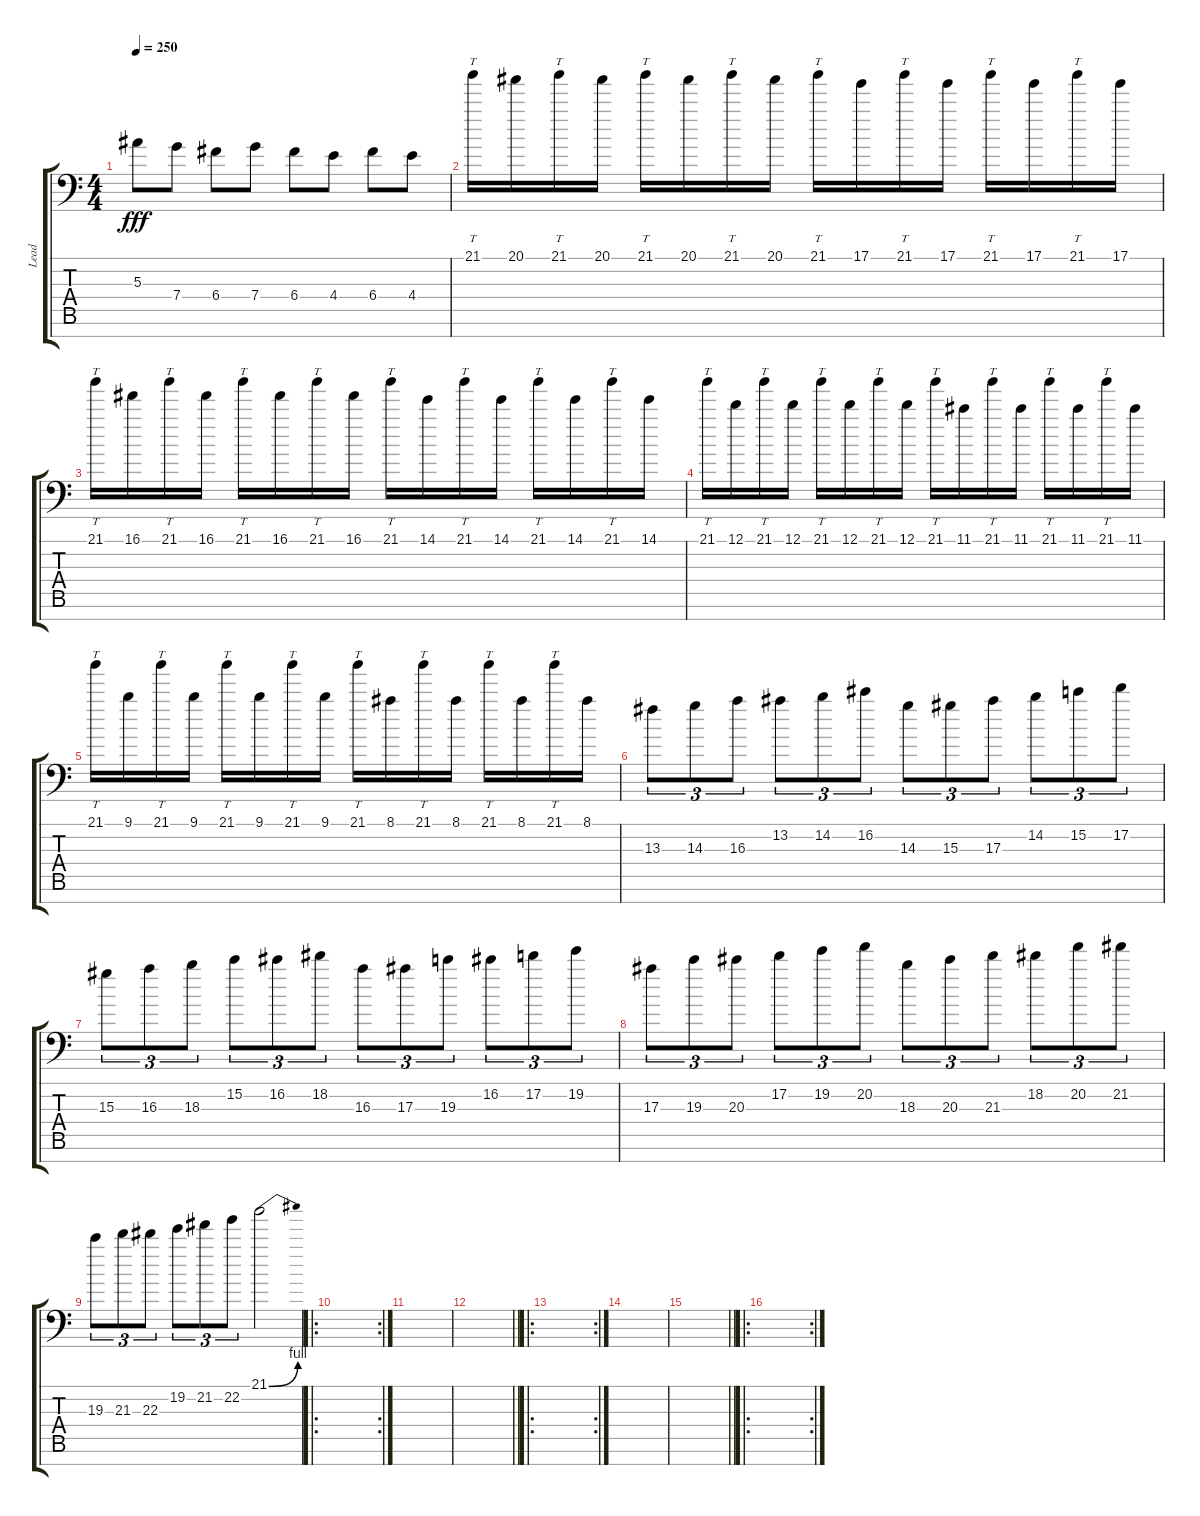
\track ("Lead" "Lead") {instrument distortionguitar}
\staff {score tabs}
\tuning (D4 A3 F3 C3 G2 D2 A1) {hide}
\ts (4 4)
\tempo 250
\clef f4
\ks c
5.3.8{dy fff} 7.4.8 6.4.8 7.4.8 6.4.8 4.4.8 6.4.8 4.4.8 |
21.1.16{tt} 20.1.16 21.1.16{tt} 20.1.16 21.1.16{tt} 20.1.16 21.1.16{tt} 20.1.16 21.1.16{tt} 17.1.16 21.1.16{tt} 17.1.16 21.1.16{tt} 17.1.16 21.1.16{tt} 17.1.16 |
21.1.16{tt} 16.1.16 21.1.16{tt} 16.1.16 21.1.16{tt} 16.1.16 21.1.16{tt} 16.1.16 21.1.16{tt} 14.1.16 21.1.16{tt} 14.1.16 21.1.16{tt} 14.1.16 21.1.16{tt} 14.1.16 |
21.1.16{tt} 12.1.16 21.1.16{tt} 12.1.16 21.1.16{tt} 12.1.16 21.1.16{tt} 12.1.16 21.1.16{tt} 11.1.16 21.1.16{tt} 11.1.16 21.1.16{tt} 11.1.16 21.1.16{tt} 11.1.16 |
21.1.16{tt} 9.1.16 21.1.16{tt} 9.1.16 21.1.16{tt} 9.1.16 21.1.16{tt} 9.1.16 21.1.16{tt} 8.1.16 21.1.16{tt} 8.1.16 21.1.16{tt} 8.1.16 21.1.16{tt} 8.1.16 |
13.3.8{tu (3 2)} 14.3.8{tu (3 2)} 16.3.8{tu (3 2)} 13.2.8{tu (3 2)} 14.2.8{tu (3 2)} 16.2.8{tu (3 2)} 14.3.8{tu (3 2)} 15.3.8{tu (3 2)} 17.3.8{tu (3 2)} 14.2.8{tu (3 2)} 15.2.8{tu (3 2)} 17.2.8{tu (3 2)} |
15.3.8{tu (3 2)} 16.3.8{tu (3 2)} 18.3.8{tu (3 2)} 15.2.8{tu (3 2)} 16.2.8{tu (3 2)} 18.2.8{tu (3 2)} 16.3.8{tu (3 2)} 17.3.8{tu (3 2)} 19.3.8{tu (3 2)} 16.2.8{tu (3 2)} 17.2.8{tu (3 2)} 19.2.8{tu (3 2)} |
17.3.8{tu (3 2)} 19.3.8{tu (3 2)} 20.3.8{tu (3 2)} 17.2.8{tu (3 2)} 19.2.8{tu (3 2)} 20.2.8{tu (3 2)} 18.3.8{tu (3 2)} 20.3.8{tu (3 2)} 21.3.8{tu (3 2)} 18.2.8{tu (3 2)} 20.2.8{tu (3 2)} 21.2.8{tu (3 2)} |
19.3.8{tu (3 2)} 21.3.8{tu (3 2)} 22.3.8{tu (3 2)} 19.2.8{tu (3 2)} 21.2.8{tu (3 2)} 22.2.8{tu (3 2)} 21.1{be (bend 0 0 60 4)}.2 |
\ro
\rc 2
|
|
\barLineRight lightlight
|
\ro
\rc 2
|
|
\barLineRight lightlight
|
\ro
\rc 2
